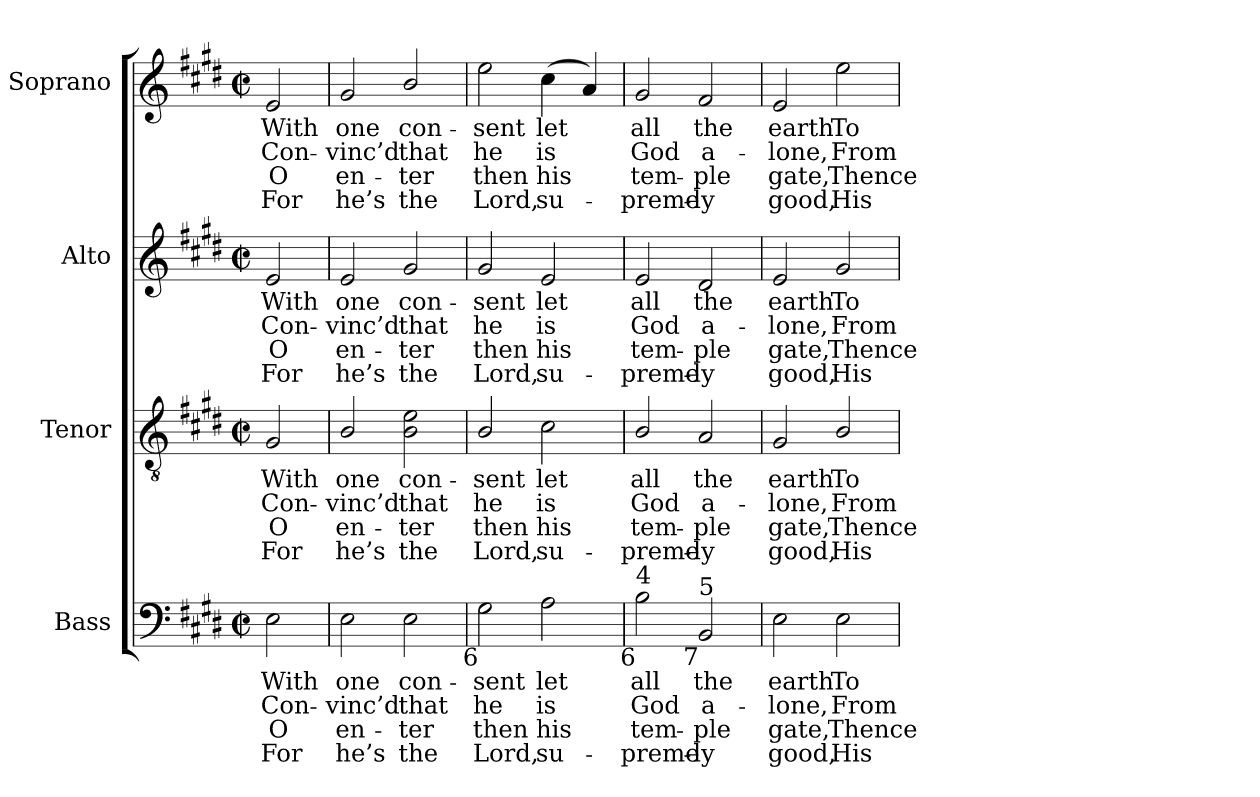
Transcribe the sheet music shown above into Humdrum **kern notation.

**kern	**text	**text	**text	**text	**kern	**text	**text	**text	**text	**kern	**text	**text	**text	**text	**kern	**text	**text	**text	**text
*part4	*part4	*part4	*part4	*part4	*part3	*part3	*part3	*part3	*part3	*part2	*part2	*part2	*part2	*part2	*part1	*part1	*part1	*part1	*part1
*staff4	*staff4	*staff4	*staff4	*staff4	*staff3	*staff3	*staff3	*staff3	*staff3	*staff2	*staff2	*staff2	*staff2	*staff2	*staff1	*staff1	*staff1	*staff1	*staff1
*I"Bass	*	*	*	*	*I"Tenor	*	*	*	*	*I"Alto	*	*	*	*	*I"Soprano	*	*	*	*
*I'B.	*	*	*	*	*I'T.	*	*	*	*	*I'A.	*	*	*	*	*I'S.	*	*	*	*
!!LO:PB:g=z
*clefF4	*	*	*	*	*clefGv2	*	*	*	*	*clefG2	*	*	*	*	*clefG2	*	*	*	*
*	*	*	*	*	*ITrd7c12	*	*	*	*	*	*	*	*	*	*	*	*	*	*
*k[f#c#g#d#]	*	*	*	*	*k[f#c#g#d#]	*	*	*	*	*k[f#c#g#d#]	*	*	*	*	*k[f#c#g#d#]	*	*	*	*
*E:	*	*	*	*	*E:	*	*	*	*	*E:	*	*	*	*	*E:	*	*	*	*
*M2/2	*	*	*	*	*M2/2	*	*	*	*	*M2/2	*	*	*	*	*M2/2	*	*	*	*
*met(c|)	*	*	*	*	*met(c|)	*	*	*	*	*met(c|)	*	*	*	*	*met(c|)	*	*	*	*
=	=	=	=	=	=	=	=	=	=	=	=	=	=	=	=	=	=	=	=
!	!LO:LY:b:color=#000000	!LO:LY:b:color=#000000	!LO:LY:b:color=#000000	!LO:LY:b:color=#000000	!	!	!	!	!	!	!	!	!	!	!	!	!	!	!
!	!	!	!	!	!	!LO:LY:b:color=#000000	!LO:LY:b:color=#000000	!LO:LY:b:color=#000000	!LO:LY:b:color=#000000	!	!	!	!	!	!	!	!	!	!
!	!	!	!	!	!	!	!	!	!	!	!LO:LY:b:color=#000000	!LO:LY:b:color=#000000	!LO:LY:b:color=#000000	!LO:LY:b:color=#000000	!	!	!	!	!
!	!	!	!	!	!	!	!	!	!	!	!	!	!	!	!	!LO:LY:b:color=#000000	!LO:LY:b:color=#000000	!LO:LY:b:color=#000000	!LO:LY:b:color=#000000
2Ei\	With	Con-	O	For	2GG#i/	With	Con-	O	For	2ei/	With	Con-	O	For	2ei/	With	Con-	O	For
=1	=1	=1	=1	=1	=1	=1	=1	=1	=1	=1	=1	=1	=1	=1	=1	=1	=1	=1	=1
!	!LO:LY:b:color=#000000	!LO:LY:b:color=#000000	!LO:LY:b:color=#000000	!LO:LY:b:color=#000000	!	!	!	!	!	!	!	!	!	!	!	!	!	!	!
!	!	!	!	!	!	!LO:LY:b:color=#000000	!LO:LY:b:color=#000000	!LO:LY:b:color=#000000	!LO:LY:b:color=#000000	!	!	!	!	!	!	!	!	!	!
!	!	!	!	!	!	!	!	!	!	!	!LO:LY:b:color=#000000	!LO:LY:b:color=#000000	!LO:LY:b:color=#000000	!LO:LY:b:color=#000000	!	!	!	!	!
!	!	!	!	!	!	!	!	!	!	!	!	!	!	!	!	!LO:LY:b:color=#000000	!LO:LY:b:color=#000000	!LO:LY:b:color=#000000	!LO:LY:b:color=#000000
2Ei\	one	-vinc’d	en-	-he’s	2BBi/	one	-vinc’d	en-	-he’s	2ei/	one	-vinc’d	en-	-he’s	2g#i/	one	-vinc’d	en-	-he’s
!	!LO:LY:b:color=#000000	!LO:LY:b:color=#000000	!LO:LY:b:color=#000000	!LO:LY:b:color=#000000	!	!	!	!	!	!	!	!	!	!	!	!	!	!	!
!	!	!	!	!	!	!LO:LY:b:color=#000000	!LO:LY:b:color=#000000	!LO:LY:b:color=#000000	!LO:LY:b:color=#000000	!	!	!	!	!	!	!	!	!	!
!	!	!	!	!	!	!	!	!	!	!	!LO:LY:b:color=#000000	!LO:LY:b:color=#000000	!LO:LY:b:color=#000000	!LO:LY:b:color=#000000	!	!	!	!	!
!	!	!	!	!	!	!	!	!	!	!	!	!	!	!	!	!LO:LY:b:color=#000000	!LO:LY:b:color=#000000	!LO:LY:b:color=#000000	!LO:LY:b:color=#000000
2Ei\	con-	that	ter	the	2BBi\ 2Ei	con-	that	ter	the	2g#i/	con-	that	ter	the	2bi/	con-	that	ter	the
=2	=2	=2	=2	=2	=2	=2	=2	=2	=2	=2	=2	=2	=2	=2	=2	=2	=2	=2	=2
!	!LO:LY:b:color=#000000	!LO:LY:b:color=#000000	!LO:LY:b:color=#000000	!LO:LY:b:color=#000000	!	!	!	!	!	!	!	!	!	!	!	!	!	!	!
!	!	!	!	!	!	!LO:LY:b:color=#000000	!LO:LY:b:color=#000000	!LO:LY:b:color=#000000	!LO:LY:b:color=#000000	!	!	!	!	!	!	!	!	!	!
!	!	!	!	!	!	!	!	!	!	!	!LO:LY:b:color=#000000	!LO:LY:b:color=#000000	!LO:LY:b:color=#000000	!LO:LY:b:color=#000000	!	!	!	!	!
!LO:TX:b:rj:t=6	!	!	!	!	!	!	!	!	!	!	!	!	!	!	!	!	!	!	!
!	!	!	!	!	!	!	!	!	!	!	!	!	!	!	!	!LO:LY:b:color=#000000	!LO:LY:b:color=#000000	!LO:LY:b:color=#000000	!LO:LY:b:color=#000000
2G#i\	-sent	he	then	Lord,	2BBi/	-sent	he	then	Lord,	2g#i/	-sent	he	then	Lord,	2eei\	-sent	he	then	Lord,
!	!LO:LY:b:color=#000000	!LO:LY:b:color=#000000	!LO:LY:b:color=#000000	!LO:LY:b:color=#000000	!	!	!	!	!	!	!	!	!	!	!	!	!	!	!
!	!	!	!	!	!	!LO:LY:b:color=#000000	!LO:LY:b:color=#000000	!LO:LY:b:color=#000000	!LO:LY:b:color=#000000	!	!	!	!	!	!	!	!	!	!
!	!	!	!	!	!	!	!	!	!	!	!LO:LY:b:color=#000000	!LO:LY:b:color=#000000	!LO:LY:b:color=#000000	!LO:LY:b:color=#000000	!	!	!	!	!
!	!	!	!	!	!	!	!	!	!	!	!	!	!	!	!	!LO:LY:b:color=#000000	!LO:LY:b:color=#000000	!LO:LY:b:color=#000000	!LO:LY:b:color=#000000
2Ai\	let	is	his	su-	2C#i\	let	is	his	su-	2ei/	let	is	his	su-	(4cc#i\	let	is	his	su-
.	.	.	.	.	.	.	.	.	.	.	.	.	.	.	4ai/)	.	.	.	.
=3	=3	=3	=3	=3	=3	=3	=3	=3	=3	=3	=3	=3	=3	=3	=3	=3	=3	=3	=3
!	!LO:LY:b:color=#000000	!LO:LY:b:color=#000000	!LO:LY:b:color=#000000	!LO:LY:b:color=#000000	!	!	!	!	!	!	!	!	!	!	!	!	!	!	!
!	!	!	!	!	!	!LO:LY:b:color=#000000	!LO:LY:b:color=#000000	!LO:LY:b:color=#000000	!LO:LY:b:color=#000000	!	!	!	!	!	!	!	!	!	!
!	!	!	!	!	!	!	!	!	!	!	!LO:LY:b:color=#000000	!LO:LY:b:color=#000000	!LO:LY:b:color=#000000	!LO:LY:b:color=#000000	!	!	!	!	!
!LO:TX:b:rj:t=6	!	!	!	!	!	!	!	!	!	!	!	!	!	!	!	!	!	!	!
!LO:TX:t=4	!	!	!	!	!	!	!	!	!	!	!	!	!	!	!	!	!	!	!
!	!	!	!	!	!	!	!	!	!	!	!	!	!	!	!	!LO:LY:b:color=#000000	!LO:LY:b:color=#000000	!LO:LY:b:color=#000000	!LO:LY:b:color=#000000
2Bi\	all	God	-tem-	-preme-	2BBi/	all	God	-tem-	-preme-	2ei/	all	God	-tem-	-preme-	2g#i/	all	God	-tem-	-preme-
!	!LO:LY:b:color=#000000	!LO:LY:b:color=#000000	!LO:LY:b:color=#000000	!LO:LY:b:color=#000000	!	!	!	!	!	!	!	!	!	!	!	!	!	!	!
!	!	!	!	!	!	!LO:LY:b:color=#000000	!LO:LY:b:color=#000000	!LO:LY:b:color=#000000	!LO:LY:b:color=#000000	!	!	!	!	!	!	!	!	!	!
!	!	!	!	!	!	!	!	!	!	!	!LO:LY:b:color=#000000	!LO:LY:b:color=#000000	!LO:LY:b:color=#000000	!LO:LY:b:color=#000000	!	!	!	!	!
!LO:TX:b:rj:t=7	!	!	!	!	!	!	!	!	!	!	!	!	!	!	!	!	!	!	!
!LO:TX:t=5	!	!	!	!	!	!	!	!	!	!	!	!	!	!	!	!	!	!	!
!	!	!	!	!	!	!	!	!	!	!	!	!	!	!	!	!LO:LY:b:color=#000000	!LO:LY:b:color=#000000	!LO:LY:b:color=#000000	!LO:LY:b:color=#000000
2BBi/	the	a-	-ple	ly	2AAi/	the	a-	-ple	ly	2d#i/	the	a-	-ple	ly	2f#i/	the	a-	-ple	ly
=4	=4	=4	=4	=4	=4	=4	=4	=4	=4	=4	=4	=4	=4	=4	=4	=4	=4	=4	=4
!	!LO:LY:b:color=#000000	!LO:LY:b:color=#000000	!LO:LY:b:color=#000000	!LO:LY:b:color=#000000	!	!	!	!	!	!	!	!	!	!	!	!	!	!	!
!	!	!	!	!	!	!LO:LY:b:color=#000000	!LO:LY:b:color=#000000	!LO:LY:b:color=#000000	!LO:LY:b:color=#000000	!	!	!	!	!	!	!	!	!	!
!	!	!	!	!	!	!	!	!	!	!	!LO:LY:b:color=#000000	!LO:LY:b:color=#000000	!LO:LY:b:color=#000000	!LO:LY:b:color=#000000	!	!	!	!	!
!	!	!	!	!	!	!	!	!	!	!	!	!	!	!	!	!LO:LY:b:color=#000000	!LO:LY:b:color=#000000	!LO:LY:b:color=#000000	!LO:LY:b:color=#000000
2Ei\	earth	-lone,	gate,	good,	2GG#i/	earth	-lone,	gate,	good,	2ei/	earth	-lone,	gate,	good,	2ei/	earth	-lone,	gate,	good,
!	!LO:LY:b:color=#000000	!LO:LY:b:color=#000000	!LO:LY:b:color=#000000	!LO:LY:b:color=#000000	!	!	!	!	!	!	!	!	!	!	!	!	!	!	!
!	!	!	!	!	!	!LO:LY:b:color=#000000	!LO:LY:b:color=#000000	!LO:LY:b:color=#000000	!LO:LY:b:color=#000000	!	!	!	!	!	!	!	!	!	!
!	!	!	!	!	!	!	!	!	!	!	!LO:LY:b:color=#000000	!LO:LY:b:color=#000000	!LO:LY:b:color=#000000	!LO:LY:b:color=#000000	!	!	!	!	!
!	!	!	!	!	!	!	!	!	!	!	!	!	!	!	!	!LO:LY:b:color=#000000	!LO:LY:b:color=#000000	!LO:LY:b:color=#000000	!LO:LY:b:color=#000000
2Ei\	To	From	Thence	His	2BBi/	To	From	Thence	His	2g#i/	To	From	Thence	His	2eei\	To	From	Thence	His
=	=	=	=	=	=	=	=	=	=	=	=	=	=	=	=	=	=	=	=
*-	*-	*-	*-	*-	*-	*-	*-	*-	*-	*-	*-	*-	*-	*-	*-	*-	*-	*-	*-
